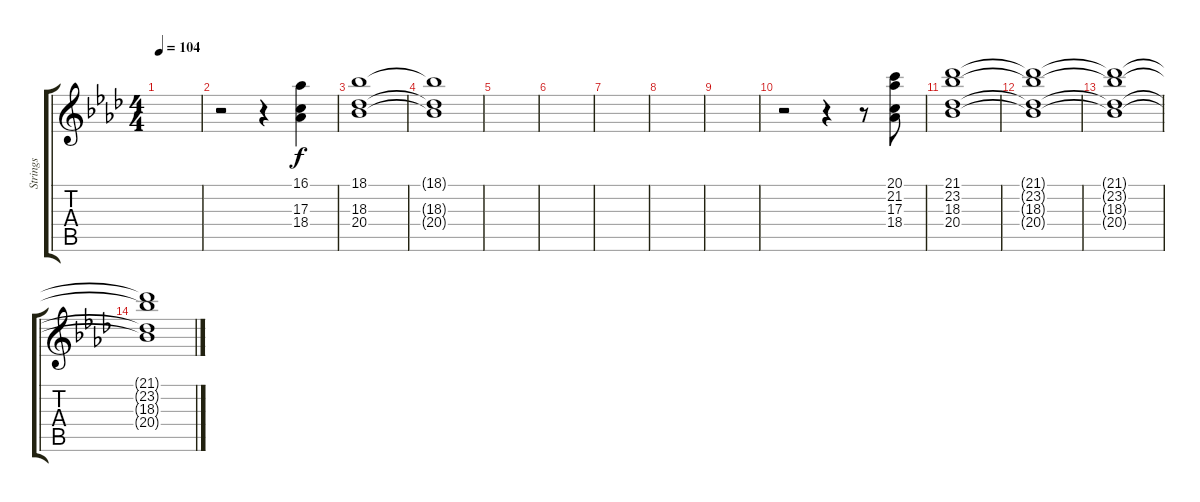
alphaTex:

\track ("Strings" "Strings") {instrument stringensemble1}
\staff {score tabs}
\tuning (E4 B3 G3 D3 A2 E2) {hide}
\ts (4 4)
\tempo 104
\clef g2
\ks ab
|
r.2 r.4 (16.1 17.3 18.4).4 |
(18.1 18.3 20.4).1 |
(18.1{t} 18.3{t} 20.4{t}).1 |
|
|
|
|
|
r.2 r.4 r.8 (20.1 21.2 17.3 18.4).8 |
(21.1 23.2 18.3 20.4).1 |
(21.1{t} 23.2{t} 18.3{t} 20.4{t}).1 |
(21.1{t} 23.2{t} 18.3{t} 20.4{t}).1 |
(21.1{t} 23.2{t} 18.3{t} 20.4{t}).1
